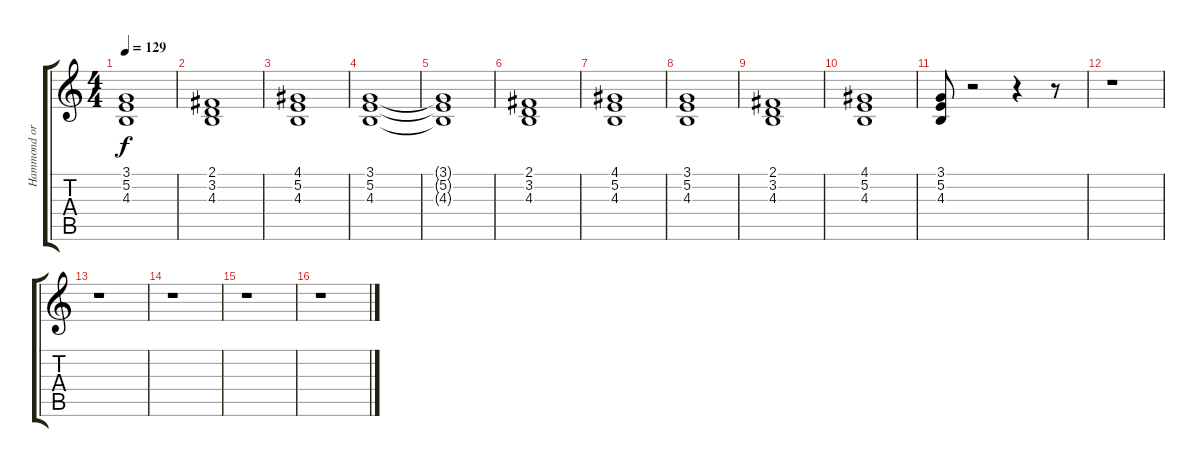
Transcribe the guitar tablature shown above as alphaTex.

\track ("Hammond organ" "Hammond or") {instrument drawbarorgan}
\staff {score tabs}
\tuning (E4 B3 G3 D3 A2 E2) {hide}
\ts (4 4)
\tempo 129
\clef g2
\ks c
(3.1{t} 5.2{t} 4.3{t}).1{dy f} |
(2.1 3.2 4.3).1 |
(4.1 5.2 4.3).1 |
(3.1 5.2 4.3).1 |
(3.1{t} 5.2{t} 4.3{t}).1 |
(2.1 3.2 4.3).1 |
(4.1 5.2 4.3).1 |
(3.1 5.2 4.3).1 |
(2.1 3.2 4.3).1 |
(4.1 5.2 4.3).1 |
(3.1 5.2 4.3).8 r.2 r.4 r.8 |
r.1 |
r.1 |
r.1 |
r.1 |
r.1
